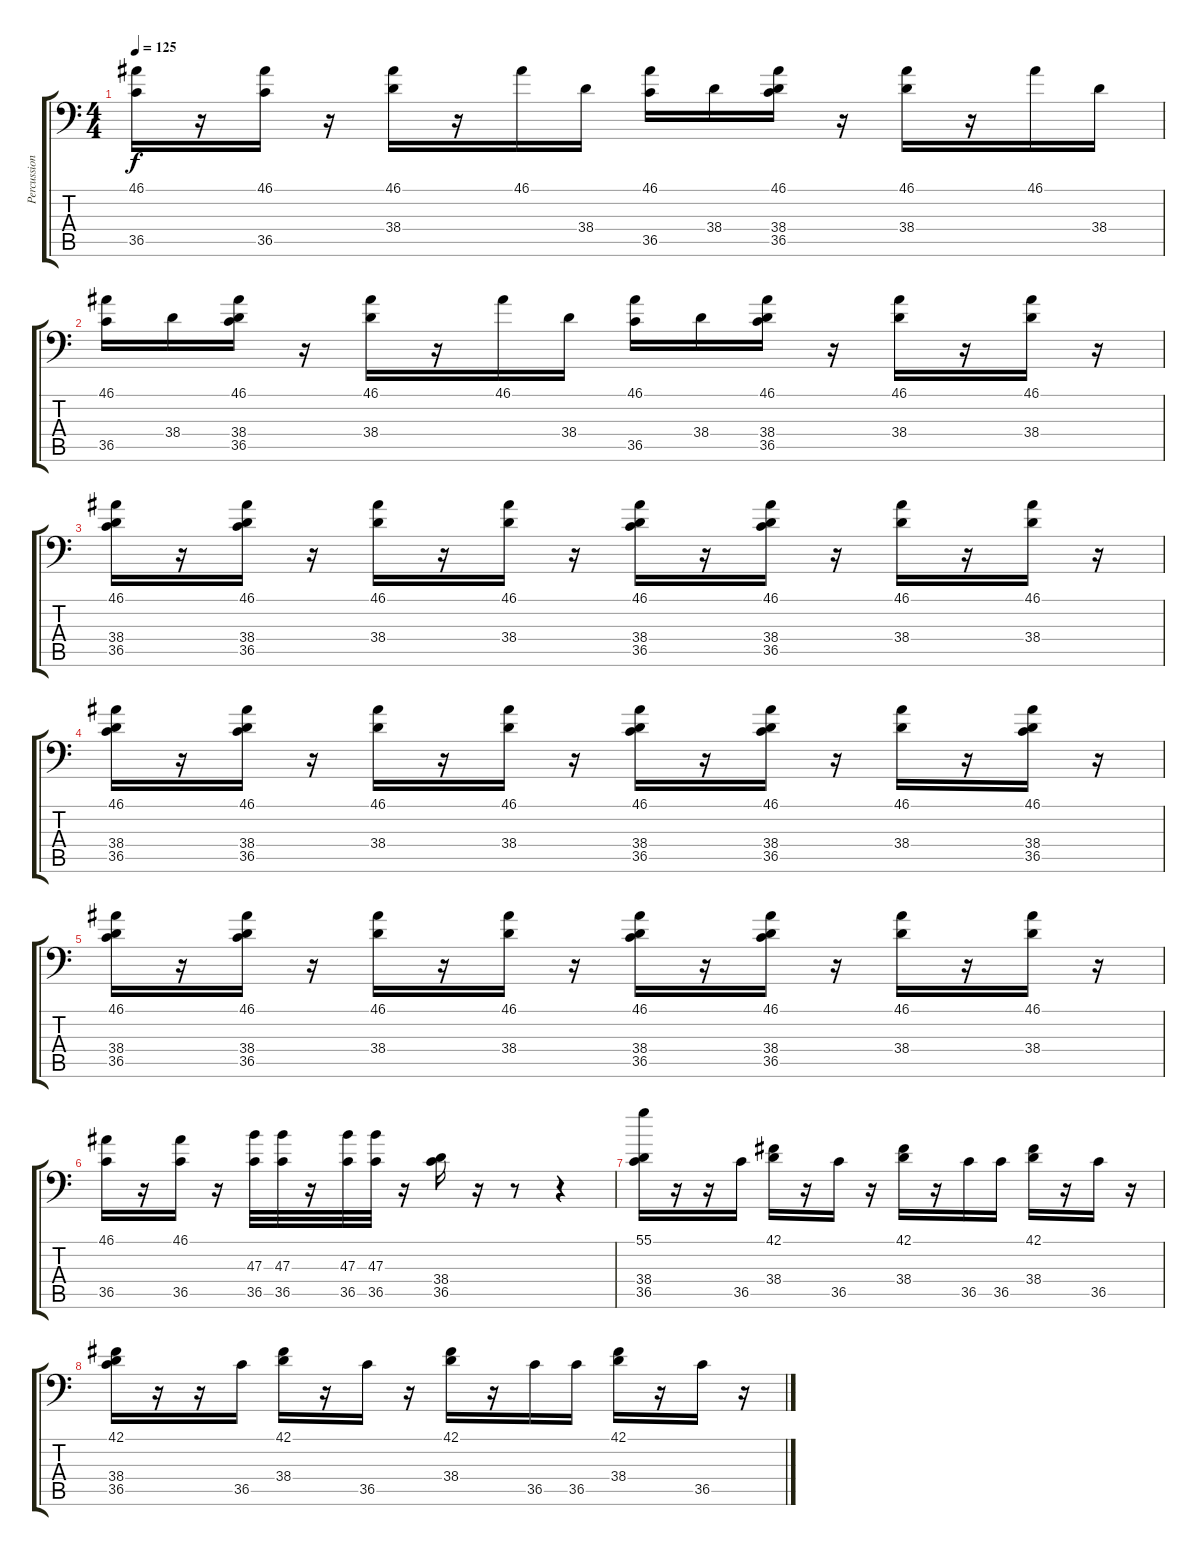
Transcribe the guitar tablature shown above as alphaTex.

\track ("Percussions" "Percussion") {instrument acousticgrandpiano}
\staff {score tabs}
\tuning (C-1 C-1 C-1 C-1 C-1 C-1) {hide}
\ts (4 4)
\tempo 125
\clef f4
\ks c
(46.1 36.5).16{dy f} r.16 (46.1 36.5).16 r.16 (46.1 38.4).16 r.16 46.1.16 38.4.16 (46.1 36.5).16 38.4.16 (46.1 38.4 36.5).16 r.16 (46.1 38.4).16 r.16 46.1.16 38.4.16 |
(46.1 36.5).16 38.4.16 (46.1 38.4 36.5).16 r.16 (46.1 38.4).16 r.16 46.1.16 38.4.16 (46.1 36.5).16 38.4.16 (46.1 38.4 36.5).16 r.16 (46.1 38.4).16 r.16 (46.1 38.4).16 r.16 |
(46.1 38.4 36.5).16 r.16 (46.1 38.4 36.5).16 r.16 (46.1 38.4).16 r.16 (46.1 38.4).16 r.16 (46.1 38.4 36.5).16 r.16 (46.1 38.4 36.5).16 r.16 (46.1 38.4).16 r.16 (46.1 38.4).16 r.16 |
(46.1 38.4 36.5).16 r.16 (46.1 38.4 36.5).16 r.16 (46.1 38.4).16 r.16 (46.1 38.4).16 r.16 (46.1 38.4 36.5).16 r.16 (46.1 38.4 36.5).16 r.16 (46.1 38.4).16 r.16 (46.1 38.4 36.5).16 r.16 |
(46.1 38.4 36.5).16 r.16 (46.1 38.4 36.5).16 r.16 (46.1 38.4).16 r.16 (46.1 38.4).16 r.16 (46.1 38.4 36.5).16 r.16 (46.1 38.4 36.5).16 r.16 (46.1 38.4).16 r.16 (46.1 38.4).16 r.16 |
(46.1 36.5).16 r.16 (46.1 36.5).16 r.16 (47.3 36.5).32 (47.3 36.5).32 r.16 (47.3 36.5).32 (47.3 36.5).32 r.16 (38.4 36.5).16 r.16 r.8 r.4 |
(55.1 38.4 36.5).16 r.16 r.16 36.5.16 (42.1 38.4).16 r.16 36.5.16 r.16 (42.1 38.4).16 r.16 36.5.16 36.5.16 (42.1 38.4).16 r.16 36.5.16 r.16 |
(42.1 38.4 36.5).16 r.16 r.16 36.5.16 (42.1 38.4).16 r.16 36.5.16 r.16 (42.1 38.4).16 r.16 36.5.16 36.5.16 (42.1 38.4).16 r.16 36.5.16 r.16
